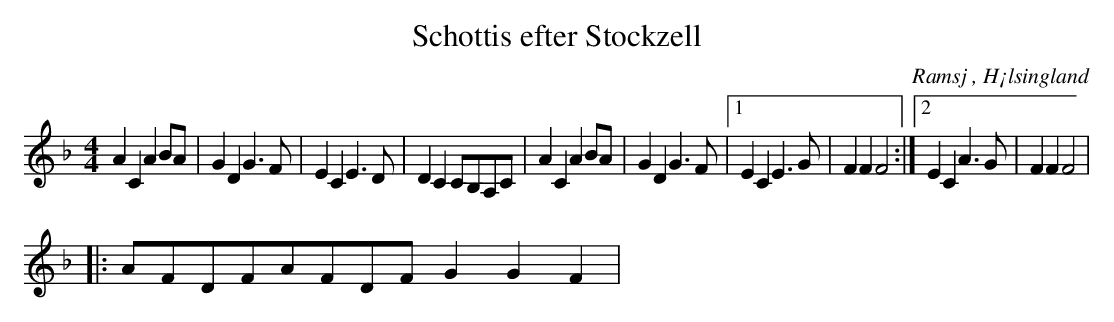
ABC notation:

X:1
T: Schottis efter Stockzell
O: Ramsj , H¡lsingland
M: 4/4
L: 1/8
K: F
A2 C2 A2 BA|G2 D2 G2>F2|E2 C2 E2>D2|D2 C2 CB,A,C|A2 C2 A2 BA|G2 D2 G2>F2|1 E2 C2 E2>G2|F2 F2 F4:|2 E2 C2 A2>G2|F2 F2 F4|
|:AFDFAFDF G2 G2 F2|
